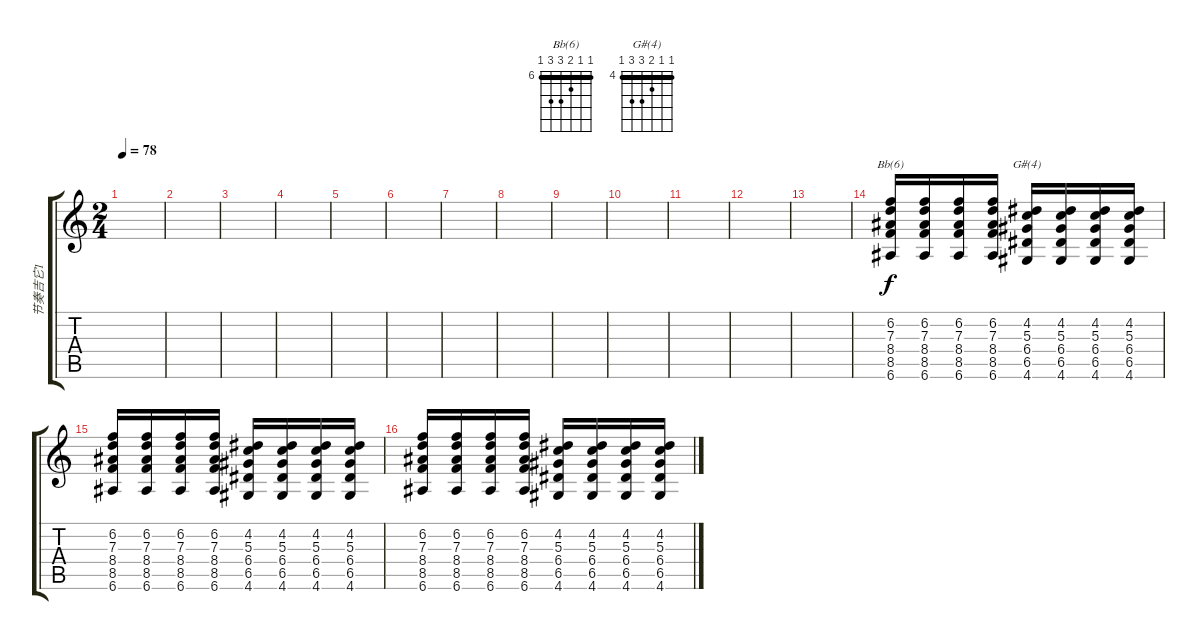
\track ("节奏吉它1" "节奏吉它1") {instrument acousticguitarsteel}
\staff {score tabs}
\tuning (E4 B3 G3 D3 A2 E2) {hide}
\chord ("Bb(6)" 6 6 7 8 8 6) {firstfret 6 barre 6}
\chord ("G#(4)" 4 4 5 6 6 4) {firstfret 4 barre 4}
\ts (2 4)
\tempo 78
\clef g2
\ks c
|
|
|
|
|
|
|
|
|
|
|
|
|
(6.2 7.3 8.4 8.5 6.6).16{ch "Bb(6)"} (6.2 7.3 8.4 8.5 6.6).16 (6.2 7.3 8.4 8.5 6.6).16 (6.2 7.3 8.4 8.5 6.6).16 (4.2 5.3 6.4 6.5 4.6).16{ch "G#(4)"} (4.2 5.3 6.4 6.5 4.6).16 (4.2 5.3 6.4 6.5 4.6).16 (4.2 5.3 6.4 6.5 4.6).16 |
(6.2 7.3 8.4 8.5 6.6).16 (6.2 7.3 8.4 8.5 6.6).16 (6.2 7.3 8.4 8.5 6.6).16 (6.2 7.3 8.4 8.5 6.6).16 (4.2 5.3 6.4 6.5 4.6).16 (4.2 5.3 6.4 6.5 4.6).16 (4.2 5.3 6.4 6.5 4.6).16 (4.2 5.3 6.4 6.5 4.6).16 |
(6.2 7.3 8.4 8.5 6.6).16 (6.2 7.3 8.4 8.5 6.6).16 (6.2 7.3 8.4 8.5 6.6).16 (6.2 7.3 8.4 8.5 6.6).16 (4.2 5.3 6.4 6.5 4.6).16 (4.2 5.3 6.4 6.5 4.6).16 (4.2 5.3 6.4 6.5 4.6).16 (4.2 5.3 6.4 6.5 4.6).16
